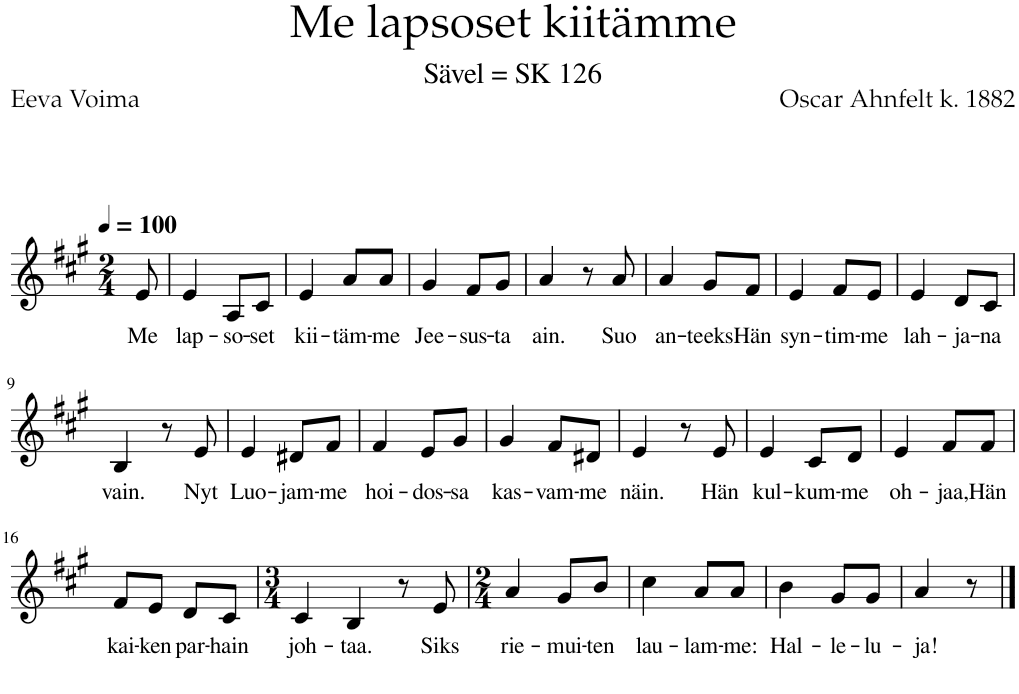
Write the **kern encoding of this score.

**kern	**text
*part1	*part1
*staff1	*staff1
*I"Staff	*
*clefG2	*
*k[f#c#g#]	*
*M2/4	*
*MM100	*
=1	=1
!	!LO:LY:b
8e/	Me
=2	=2
!	!LO:LY:b
4e/	lap-
!	!LO:LY:b
8A/L	-so-
!	!LO:LY:b
8c#/J	-set
=3	=3
!	!LO:LY:b
4e/	kii-
!	!LO:LY:b
8a/L	-täm-
!	!LO:LY:b
8a/J	-me
=4	=4
!	!LO:LY:b
4g#/	Jee-
!	!LO:LY:b
8f#/L	-sus-
!	!LO:LY:b
8g#/J	-ta
=5	=5
!	!LO:LY:b
4a/	ain.
8r	.
!	!LO:LY:b
8a/	Suo
=6	=6
!	!LO:LY:b
4a/	an-
!	!LO:LY:b
8g#/L	-teeks
!	!LO:LY:b
8f#/J	Hän
=7	=7
!	!LO:LY:b
4e/	syn-
!	!LO:LY:b
8f#/L	-tim-
!	!LO:LY:b
8e/J	-me
=8	=8
!	!LO:LY:b
4e/	lah-
!	!LO:LY:b
8d/L	-ja-
!	!LO:LY:b
8c#/J	-na
!!LO:LB:g=z
=9	=9
!	!LO:LY:b
4B/	vain.
8r	.
!	!LO:LY:b
8e/	Nyt
=10	=10
!	!LO:LY:b
4e/	Luo-
!	!LO:LY:b
8d#X/L	-jam-
!	!LO:LY:b
8f#/J	-me
=11	=11
!	!LO:LY:b
4f#/	hoi-
!	!LO:LY:b
8e/L	-dos-
!	!LO:LY:b
8g#/J	-sa
=12	=12
!	!LO:LY:b
4g#/	kas-
!	!LO:LY:b
8f#/L	-vam-
!	!LO:LY:b
8d#X/J	-me
=13	=13
!	!LO:LY:b
4e/	näin.
8r	.
!	!LO:LY:b
8e/	Hän
=14	=14
!	!LO:LY:b
4e/	kul-
!	!LO:LY:b
8c#/L	-kum-
!	!LO:LY:b
8d/J	-me
=15	=15
!	!LO:LY:b
4e/	oh-
!	!LO:LY:b
8f#/L	-jaa,
!	!LO:LY:b
8f#/J	Hän
!!LO:LB:g=z
=16	=16
!	!LO:LY:b
8f#/L	kai-
!	!LO:LY:b
8e/J	-ken
!	!LO:LY:b
8d/L	par-
!	!LO:LY:b
8c#/J	-hain
=17	=17
*M3/4	*
!	!LO:LY:b
4c#/	joh-
!	!LO:LY:b
4B/	-taa.
8r	.
!	!LO:LY:b
8e/	Siks
=18	=18
*M2/4	*
!	!LO:LY:b
4a/	rie-
!	!LO:LY:b
8g#/L	-mui-
!	!LO:LY:b
8b/J	-ten
=19	=19
!	!LO:LY:b
4cc#\	lau-
!	!LO:LY:b
8a/L	-lam-
!	!LO:LY:b
8a/J	-me:
=20	=20
!	!LO:LY:b
4b\	Hal-
!	!LO:LY:b
8g#/L	-le-
!	!LO:LY:b
8g#/J	-lu-
=21	=21
!	!LO:LY:b
4a/	-ja!
8r	.
==	==
*-	*-
